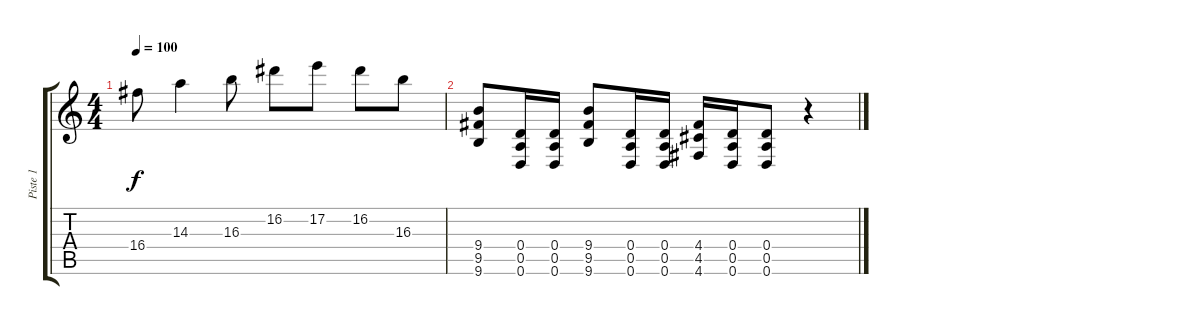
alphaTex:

\track ("Piste 1" "Piste 1") {instrument overdrivenguitar}
\staff {score tabs}
\tuning (E4 B3 G3 D3 A2 D2) {hide}
\ts (4 4)
\tempo 100
\clef g2
\ks c
16.4.8{dy f} 14.3.4 16.3.8 16.2.8 17.2.8 16.2.8 16.3.8 |
(9.4 9.5 9.6).8 (0.4 0.5 0.6).16 (0.4 0.5 0.6).16 (9.4 9.5 9.6).8 (0.4 0.5 0.6).16 (0.4 0.5 0.6).16 (4.4 4.5 4.6).16 (0.4 0.5 0.6).16 (0.4 0.5 0.6).8 r.4
